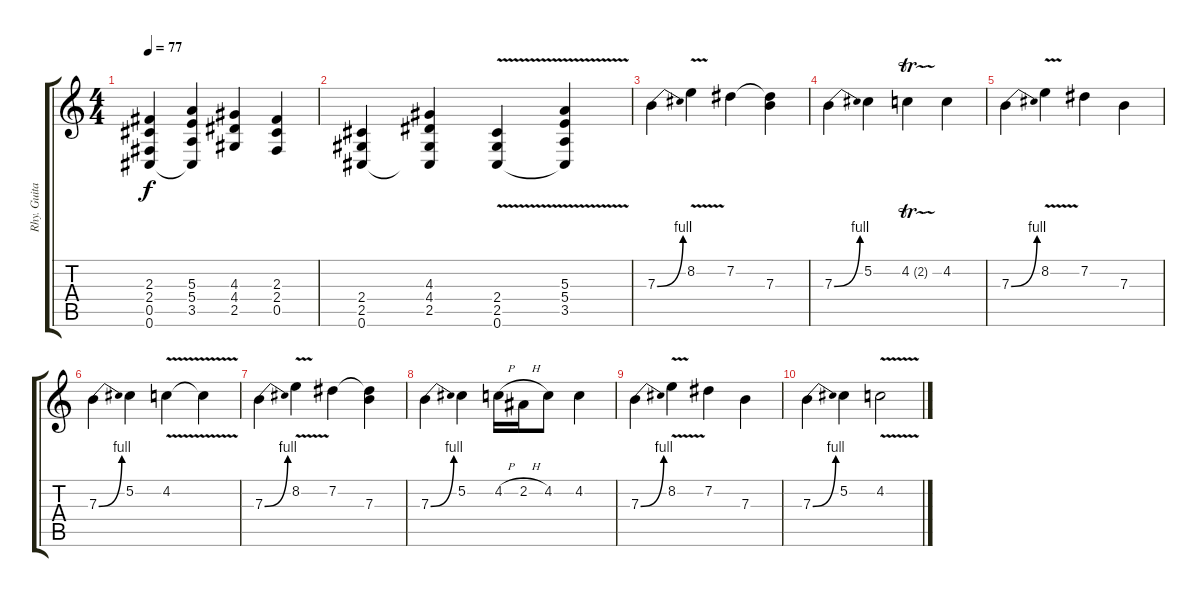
\track ("Rhy. Guitar 2" "Rhy. Guita") {instrument overdrivenguitar}
\staff {score tabs}
\tuning (Db4 Ab3 E3 B2 Gb2 Db2) {hide}
\ts (4 4)
\tempo 77
\clef g2
\ks c
(2.3 2.4 0.5 0.6{t}).4{dy f} (5.3 5.4 3.5 0.6{t}).4 (4.3 4.4 2.5).4 (2.3 2.4 0.5).4 |
(2.4 2.5 0.6).4 (4.3 4.4 2.5 0.6{t}).4 (2.4 2.5 0.6{v}).4 (5.3 5.4 3.5 0.6{t}).4 |
7.3{be (bend 0 0 60 4)}.4 8.2{v}.4 7.2.4 (7.2{t} 7.3).4 |
7.3{be (bend 0 0 60 4)}.4 5.2.4 4.2{tr (2 16)}.4 4.2.4 |
7.3{be (bend 0 0 60 4)}.4 8.2{v}.4 7.2.4 7.3.4 |
7.3{be (bend 0 0 60 4)}.4 5.2.4 4.2{v}.4 4.2{t}.4 |
7.3{be (bend 0 0 60 4)}.4 8.2{v}.4 7.2.4 (7.2{t} 7.3).4 |
7.3{be (bend 0 0 60 4)}.4 5.2.4 4.2{h}.16 2.2{h}.16 4.2.8 4.2.4 |
7.3{be (bend 0 0 60 4)}.4 8.2{v}.4 7.2.4 7.3.4 |
7.3{be (bend 0 0 60 4)}.4 5.2.4 4.2{v}.2
